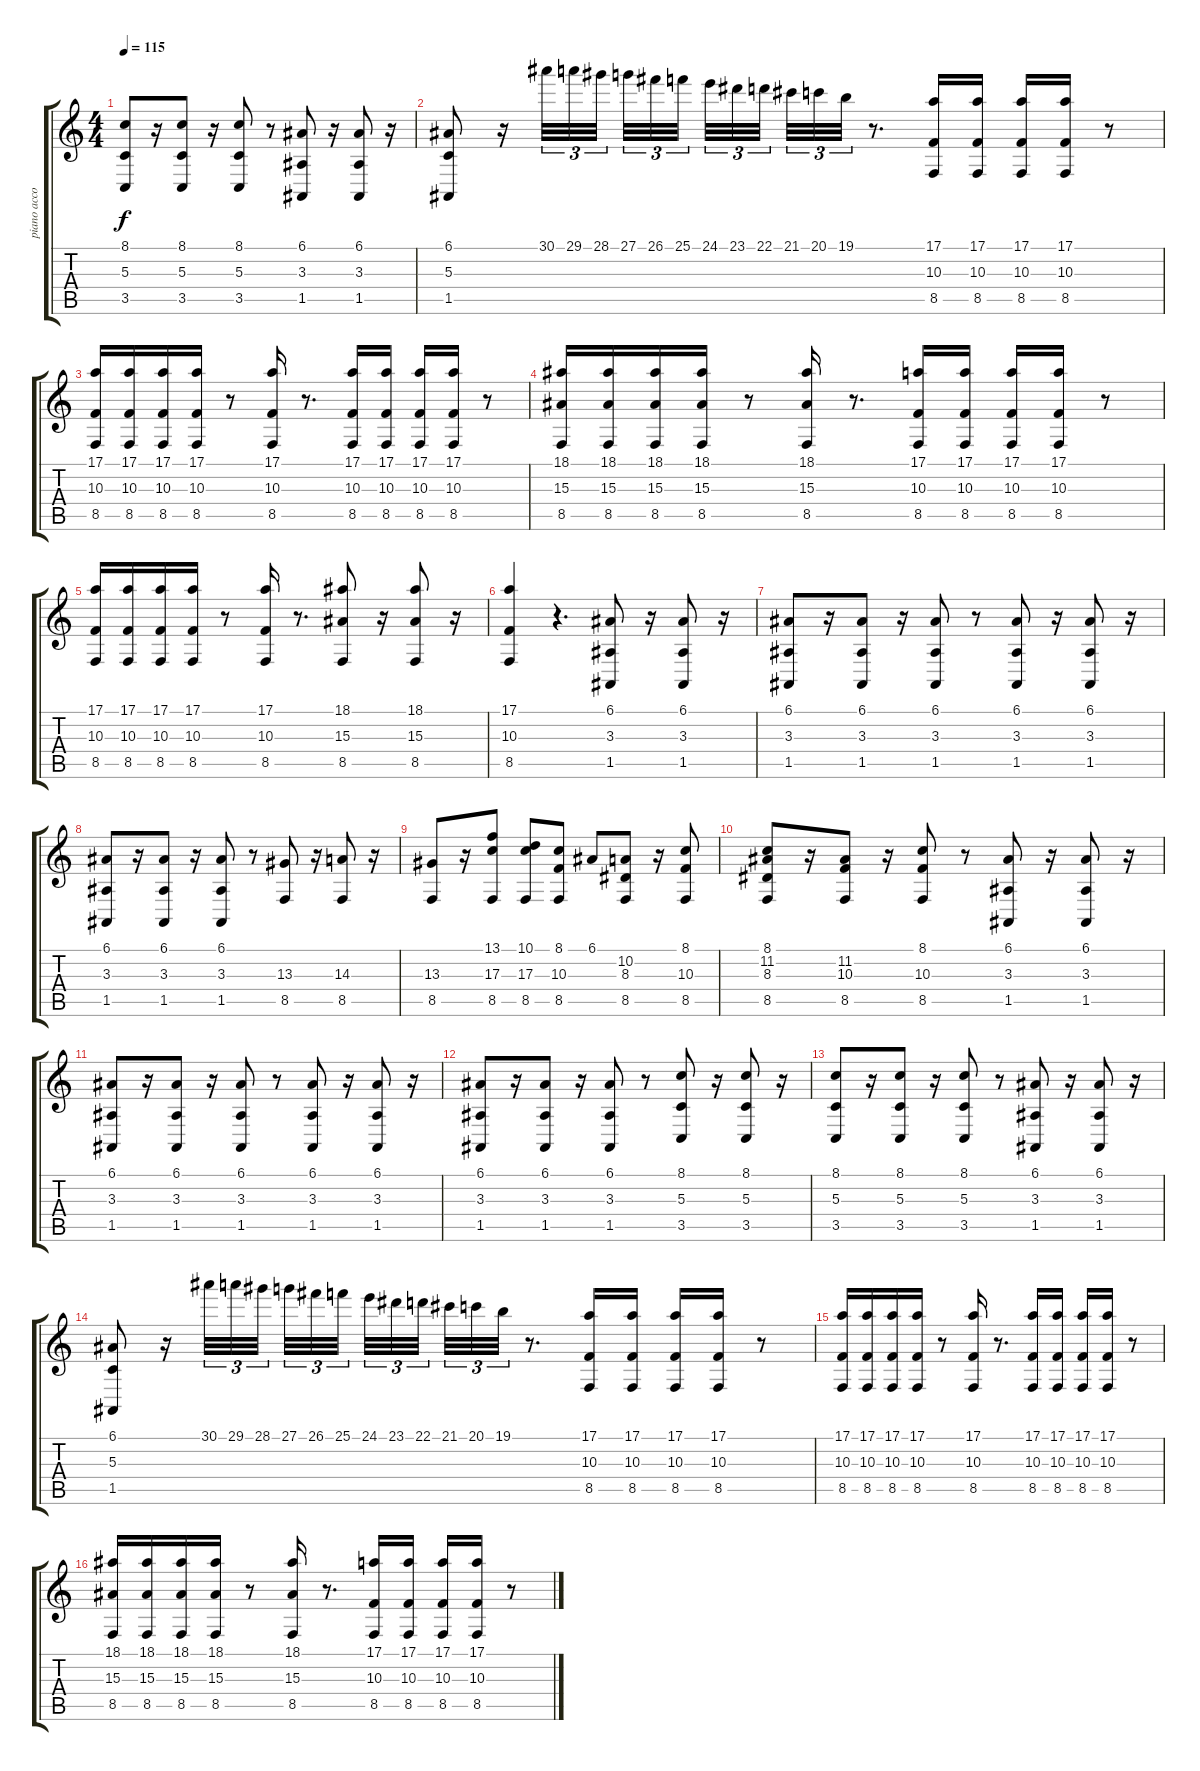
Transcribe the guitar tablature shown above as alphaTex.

\track ("piano accompagnement" "piano acco") {instrument brightacousticpiano}
\staff {score tabs}
\tuning (E4 B3 G3 D3 A2 E2) {hide}
\ts (4 4)
\tempo 115
\clef g2
\ks c
(8.1 5.3 3.5).8{dy f} r.16 (8.1 5.3 3.5).8 r.16 (8.1 5.3 3.5).8 r.8 (6.1 3.3 1.5).8 r.16 (6.1 3.3 1.5).8 r.16 |
(6.1 5.3 1.5).8 r.16 30.1.32{tu (3 2)} 29.1.32{tu (3 2)} 28.1.32{tu (3 2)} 27.1.32{tu (3 2)} 26.1.32{tu (3 2)} 25.1.32{tu (3 2)} 24.1.32{tu (3 2)} 23.1.32{tu (3 2)} 22.1.32{tu (3 2)} 21.1.32{tu (3 2)} 20.1.32{tu (3 2)} 19.1.32{tu (3 2)} r.8{d} (17.1 10.3 8.5).16 (17.1 10.3 8.5).16 (17.1 10.3 8.5).16 (17.1 10.3 8.5).16 r.8 |
(17.1 10.3 8.5).16 (17.1 10.3 8.5).16 (17.1 10.3 8.5).16 (17.1 10.3 8.5).16 r.8 (17.1 10.3 8.5).16 r.8{d} (17.1 10.3 8.5).16 (17.1 10.3 8.5).16 (17.1 10.3 8.5).16 (17.1 10.3 8.5).16 r.8 |
(18.1 15.3 8.5).16 (18.1 15.3 8.5).16 (18.1 15.3 8.5).16 (18.1 15.3 8.5).16 r.8 (18.1 15.3 8.5).16 r.8{d} (17.1 10.3 8.5).16 (17.1 10.3 8.5).16 (17.1 10.3 8.5).16 (17.1 10.3 8.5).16 r.8 |
(17.1 10.3 8.5).16 (17.1 10.3 8.5).16 (17.1 10.3 8.5).16 (17.1 10.3 8.5).16 r.8 (17.1 10.3 8.5).16 r.8{d} (18.1 15.3 8.5).8 r.16 (18.1 15.3 8.5).8 r.16 |
(17.1 10.3 8.5).4 r.4{d} (6.1 3.3 1.5).8 r.16 (6.1 3.3 1.5).8 r.16 |
(6.1 3.3 1.5).8 r.16 (6.1 3.3 1.5).8 r.16 (6.1 3.3 1.5).8 r.8 (6.1 3.3 1.5).8 r.16 (6.1 3.3 1.5).8 r.16 |
(6.1 3.3 1.5).8 r.16 (6.1 3.3 1.5).8 r.16 (6.1 3.3 1.5).8 r.8 (13.3 8.5).8{volume 14} r.16 (14.3 8.5).8 r.16 |
(13.3 8.5).8 r.16 (13.1 17.3 8.5).8 (10.1 17.3 8.5).8 (8.1 10.3 8.5).8 6.1.8 (10.2 8.3 8.5).8 r.16 (8.1 10.3 8.5).8 |
(8.1 11.2 8.3 8.5).8 r.16 (11.2 10.3 8.5).8 r.16 (8.1 10.3 8.5).8{volume 11} r.8 (6.1 3.3 1.5).8 r.16 (6.1 3.3 1.5).8 r.16 |
(6.1 3.3 1.5).8 r.16 (6.1 3.3 1.5).8 r.16 (6.1 3.3 1.5).8 r.8 (6.1 3.3 1.5).8 r.16 (6.1 3.3 1.5).8 r.16 |
(6.1 3.3 1.5).8 r.16 (6.1 3.3 1.5).8 r.16 (6.1 3.3 1.5).8 r.8 (8.1 5.3 3.5).8 r.16 (8.1 5.3 3.5).8 r.16 |
(8.1 5.3 3.5).8 r.16 (8.1 5.3 3.5).8 r.16 (8.1 5.3 3.5).8 r.8 (6.1 3.3 1.5).8 r.16 (6.1 3.3 1.5).8 r.16 |
(6.1 5.3 1.5).8 r.16 30.1.32{tu (3 2)} 29.1.32{tu (3 2)} 28.1.32{tu (3 2)} 27.1.32{tu (3 2)} 26.1.32{tu (3 2)} 25.1.32{tu (3 2)} 24.1.32{tu (3 2)} 23.1.32{tu (3 2)} 22.1.32{tu (3 2)} 21.1.32{tu (3 2)} 20.1.32{tu (3 2)} 19.1.32{tu (3 2)} r.8{d} (17.1 10.3 8.5).16 (17.1 10.3 8.5).16 (17.1 10.3 8.5).16 (17.1 10.3 8.5).16 r.8 |
(17.1 10.3 8.5).16 (17.1 10.3 8.5).16 (17.1 10.3 8.5).16 (17.1 10.3 8.5).16 r.8 (17.1 10.3 8.5).16 r.8{d} (17.1 10.3 8.5).16 (17.1 10.3 8.5).16 (17.1 10.3 8.5).16 (17.1 10.3 8.5).16 r.8 |
(18.1 15.3 8.5).16 (18.1 15.3 8.5).16 (18.1 15.3 8.5).16 (18.1 15.3 8.5).16 r.8 (18.1 15.3 8.5).16 r.8{d} (17.1 10.3 8.5).16 (17.1 10.3 8.5).16 (17.1 10.3 8.5).16 (17.1 10.3 8.5).16 r.8
